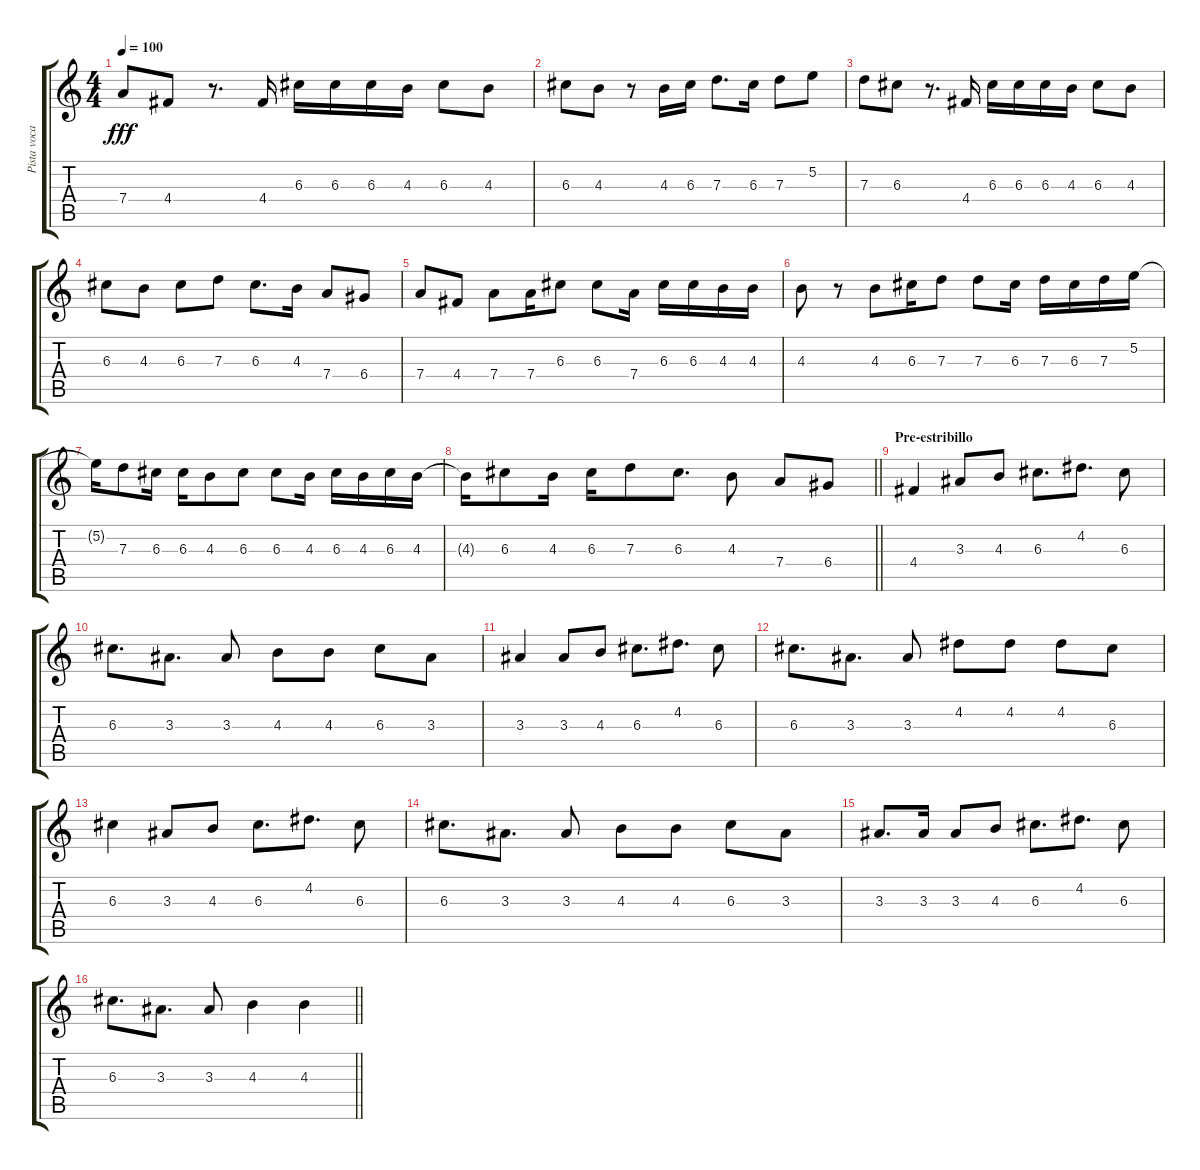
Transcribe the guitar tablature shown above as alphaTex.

\track ("Pista vocal" "Pista voca") {instrument electricguitarjazz}
\staff {score tabs}
\tuning (E4 B3 G3 D3 A2 E2) {hide}
\ts (4 4)
\tempo 100
\clef g2
\ks c
7.4.8{dy fff} 4.4.8 r.8{d} 4.4.16 6.3.16 6.3.16 6.3.16 4.3.16 6.3.8 4.3.8 |
6.3.8 4.3.8 r.8 4.3.16 6.3.16 7.3.8{d} 6.3.16 7.3.8 5.2.8 |
7.3.8 6.3.8 r.8{d} 4.4.16 6.3.16 6.3.16 6.3.16 4.3.16 6.3.8 4.3.8 |
6.3.8 4.3.8 6.3.8 7.3.8 6.3.8{d} 4.3.16 7.4.8 6.4.8 |
7.4.8 4.4.8 7.4.8 7.4.16 6.3.8 6.3.8 7.4.16 6.3.16 6.3.16 4.3.16 4.3.16 |
4.3.8 r.8 4.3.8 6.3.16 7.3.8 7.3.8 6.3.16 7.3.16 6.3.16 7.3.16 5.2.16 |
5.2{t}.16 7.3.8 6.3.16 6.3.16 4.3.8 6.3.8 6.3.8 4.3.16 6.3.16 4.3.16 6.3.16 4.3.16 |
\barLineRight lightlight
4.3{t}.16 6.3.8 4.3.16 6.3.16 7.3.8 6.3.8{d} 4.3.8 7.4.8 6.4.8 |
\section ("" "Pre-estribillo")
4.4.4 3.3.8 4.3.8 6.3.8{d} 4.2.8{d} 6.3.8 |
6.3.8{d} 3.3.8{d} 3.3.8 4.3.8 4.3.8 6.3.8 3.3.8 |
3.3.4 3.3.8 4.3.8 6.3.8{d} 4.2.8{d} 6.3.8 |
6.3.8{d} 3.3.8{d} 3.3.8 4.2.8 4.2.8 4.2.8 6.3.8 |
6.3.4 3.3.8 4.3.8 6.3.8{d} 4.2.8{d} 6.3.8 |
6.3.8{d} 3.3.8{d} 3.3.8 4.3.8 4.3.8 6.3.8 3.3.8 |
3.3.8{d} 3.3.16 3.3.8 4.3.8 6.3.8{d} 4.2.8{d} 6.3.8 |
\barLineRight lightlight
6.3.8{d} 3.3.8{d} 3.3.8 4.3.4 4.3.4
